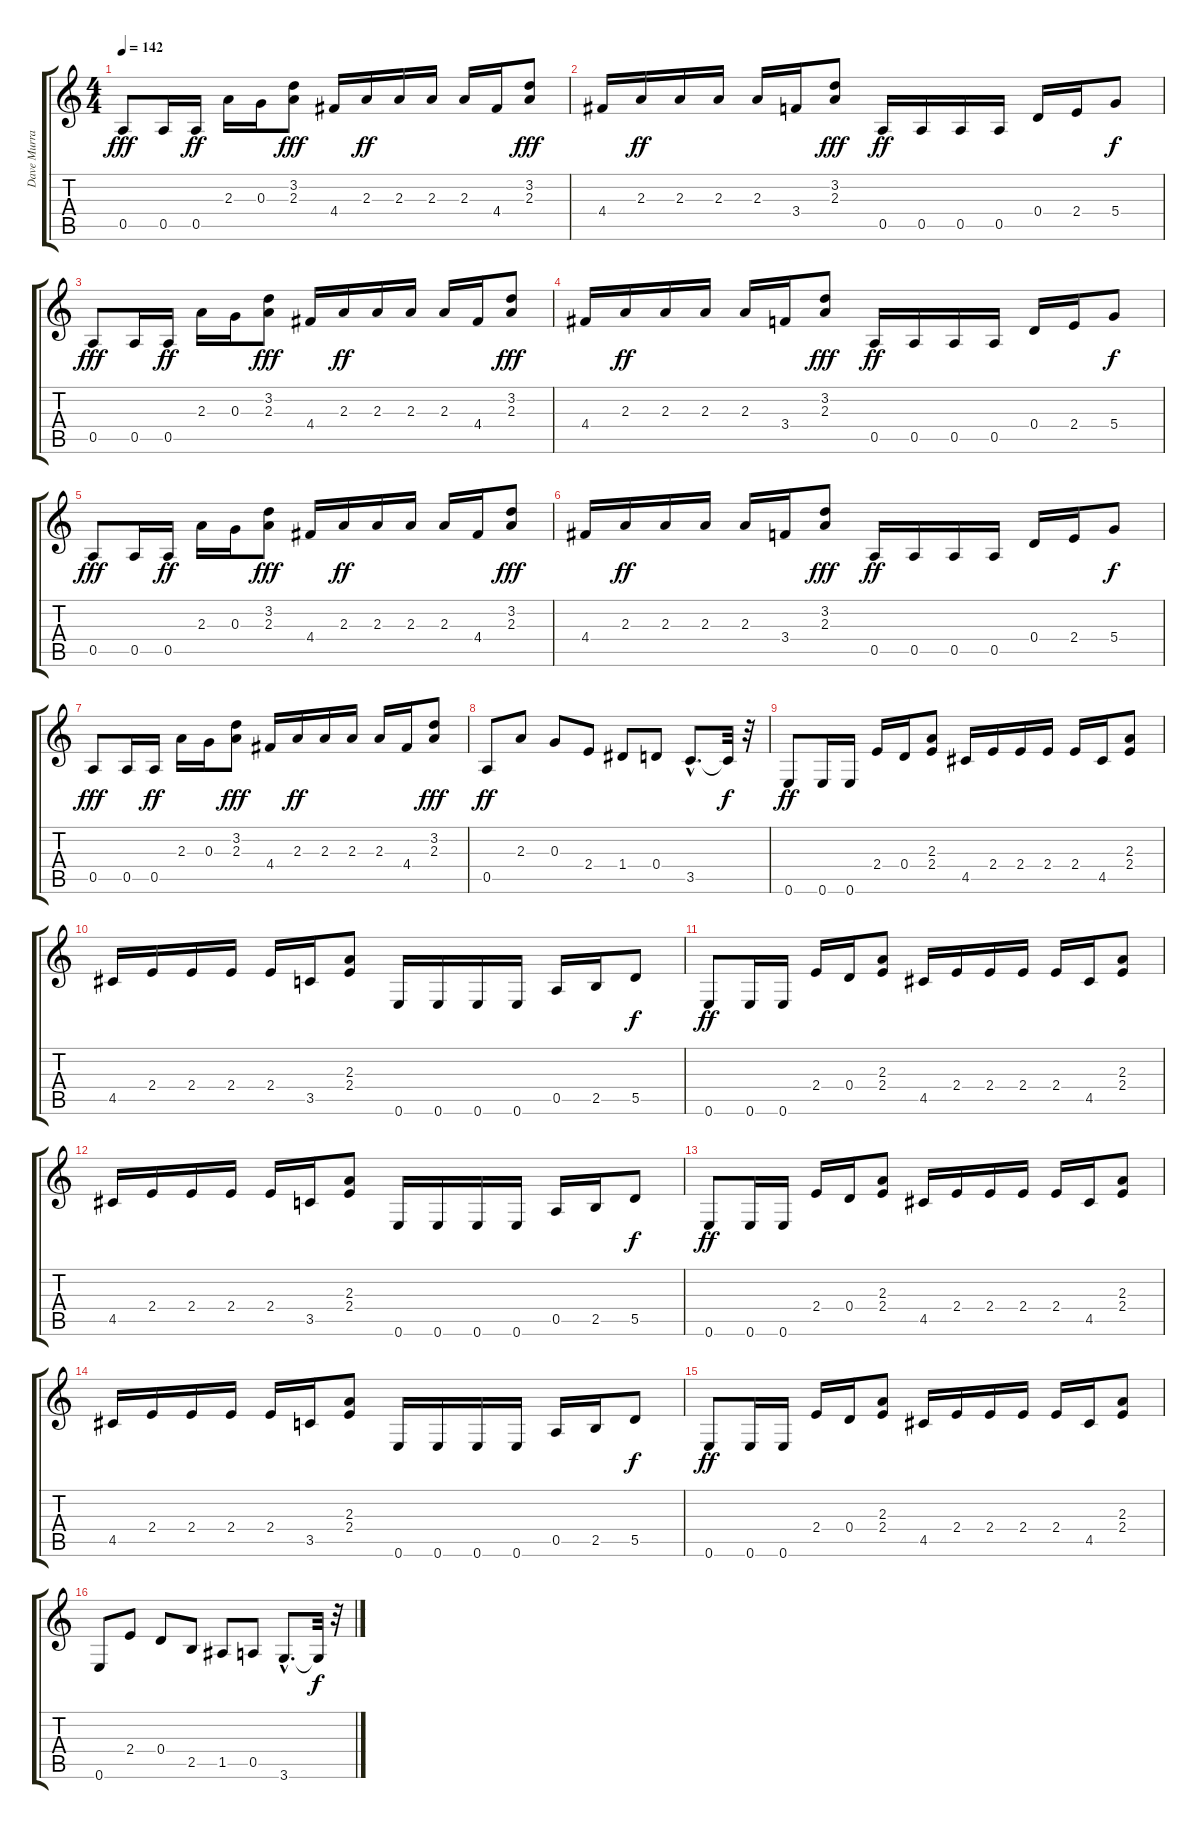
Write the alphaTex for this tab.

\track ("Dave Murray" "Dave Murra") {instrument overdrivenguitar}
\staff {score tabs}
\tuning (E4 B3 G3 D3 A2 E2) {hide}
\ts (4 4)
\tempo 142
\clef g2
\ks c
0.5.8{dy fff} 0.5.16 0.5.16{dy ff} 2.3.16 0.3.16 (3.2 2.3).8{dy fff} 4.4.16 2.3.16{dy ff} 2.3.16 2.3.16 2.3.16 4.4.16 (3.2 2.3).8{dy fff} |
4.4.16 2.3.16{dy ff} 2.3.16 2.3.16 2.3.16 3.4.16 (3.2 2.3).8{dy fff} 0.5.16{dy ff} 0.5.16 0.5.16 0.5.16 0.4.16 2.4.16 5.4.8{dy f} |
0.5.8{dy fff} 0.5.16 0.5.16{dy ff} 2.3.16 0.3.16 (3.2 2.3).8{dy fff} 4.4.16 2.3.16{dy ff} 2.3.16 2.3.16 2.3.16 4.4.16 (3.2 2.3).8{dy fff} |
4.4.16 2.3.16{dy ff} 2.3.16 2.3.16 2.3.16 3.4.16 (3.2 2.3).8{dy fff} 0.5.16{dy ff} 0.5.16 0.5.16 0.5.16 0.4.16 2.4.16 5.4.8{dy f} |
0.5.8{dy fff} 0.5.16 0.5.16{dy ff} 2.3.16 0.3.16 (3.2 2.3).8{dy fff} 4.4.16 2.3.16{dy ff} 2.3.16 2.3.16 2.3.16 4.4.16 (3.2 2.3).8{dy fff} |
4.4.16 2.3.16{dy ff} 2.3.16 2.3.16 2.3.16 3.4.16 (3.2 2.3).8{dy fff} 0.5.16{dy ff} 0.5.16 0.5.16 0.5.16 0.4.16 2.4.16 5.4.8{dy f} |
0.5.8{dy fff} 0.5.16 0.5.16{dy ff} 2.3.16 0.3.16 (3.2 2.3).8{dy fff} 4.4.16 2.3.16{dy ff} 2.3.16 2.3.16 2.3.16 4.4.16 (3.2 2.3).8{dy fff} |
0.5.8{dy ff} 2.3.8 0.3.8 2.4.8 1.4.8 0.4.8 3.5{hac}.8{d} 3.5{t}.32{dy f} r.32 |
0.6.8{dy ff} 0.6.16 0.6.16 2.4.16 0.4.16 (2.3 2.4).8 4.5.16 2.4.16 2.4.16 2.4.16 2.4.16 4.5.16 (2.3 2.4).8 |
4.5.16 2.4.16 2.4.16 2.4.16 2.4.16 3.5.16 (2.3 2.4).8 0.6.16 0.6.16 0.6.16 0.6.16 0.5.16 2.5.16 5.5.8{dy f} |
0.6.8{dy ff} 0.6.16 0.6.16 2.4.16 0.4.16 (2.3 2.4).8 4.5.16 2.4.16 2.4.16 2.4.16 2.4.16 4.5.16 (2.3 2.4).8 |
4.5.16 2.4.16 2.4.16 2.4.16 2.4.16 3.5.16 (2.3 2.4).8 0.6.16 0.6.16 0.6.16 0.6.16 0.5.16 2.5.16 5.5.8{dy f} |
0.6.8{dy ff} 0.6.16 0.6.16 2.4.16 0.4.16 (2.3 2.4).8 4.5.16 2.4.16 2.4.16 2.4.16 2.4.16 4.5.16 (2.3 2.4).8 |
4.5.16 2.4.16 2.4.16 2.4.16 2.4.16 3.5.16 (2.3 2.4).8 0.6.16 0.6.16 0.6.16 0.6.16 0.5.16 2.5.16 5.5.8{dy f} |
0.6.8{dy ff} 0.6.16 0.6.16 2.4.16 0.4.16 (2.3 2.4).8 4.5.16 2.4.16 2.4.16 2.4.16 2.4.16 4.5.16 (2.3 2.4).8 |
0.6.8 2.4.8 0.4.8 2.5.8 1.5.8 0.5.8 3.6{hac}.8{d} 3.6{t}.32{dy f} r.32
